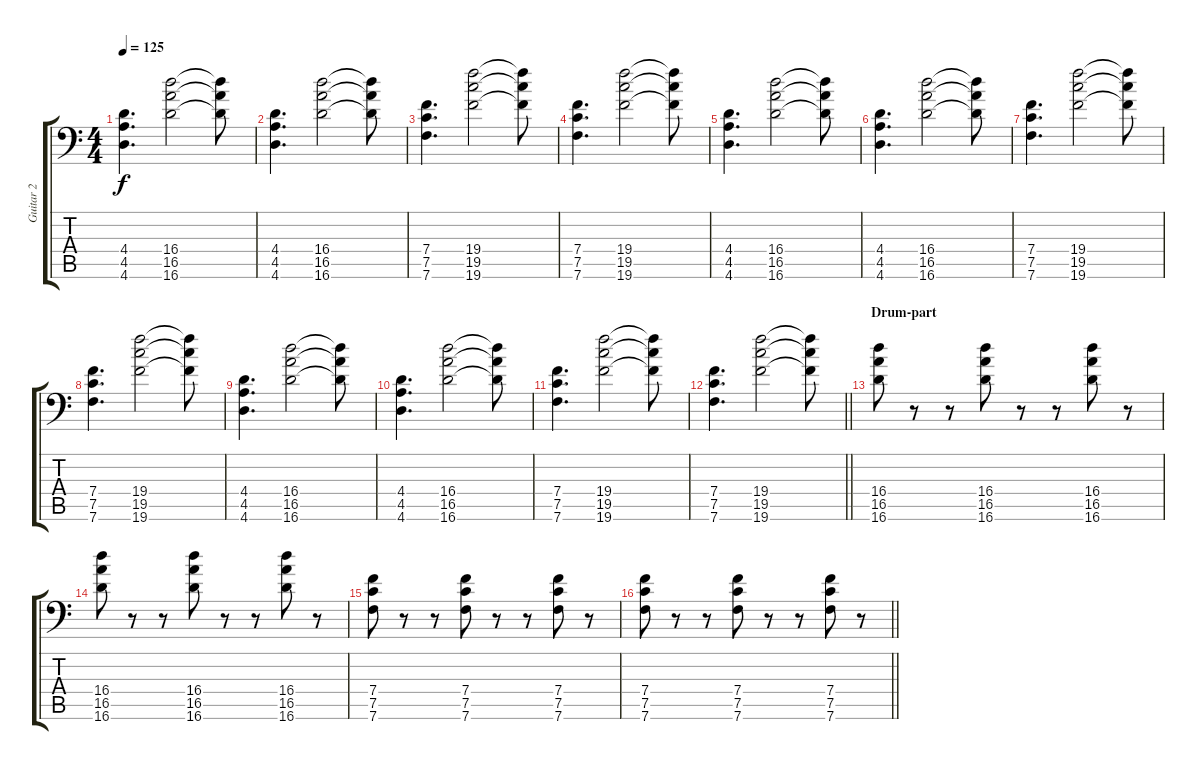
\track ("Guitar 2" "Guitar 2") {instrument electricguitarclean}
\staff {score tabs}
\tuning (C4 G3 Eb3 Bb2 F2 Bb1) {hide}
\ts (4 4)
\tempo 125
\clef f4
\ks c
(4.4 4.5 4.6).4{d dy f} (16.4 16.5 16.6).2 (16.4{t} 16.5{t} 16.6{t}).8 |
(4.4 4.5 4.6).4{d} (16.4 16.5 16.6).2 (16.4{t} 16.5{t} 16.6{t}).8 |
(7.4 7.5 7.6).4{d} (19.4 19.5 19.6).2 (19.4{t} 19.5{t} 19.6{t}).8 |
(7.4 7.5 7.6).4{d} (19.4 19.5 19.6).2 (19.4{t} 19.5{t} 19.6{t}).8 |
(4.4 4.5 4.6).4{d} (16.4 16.5 16.6).2 (16.4{t} 16.5{t} 16.6{t}).8 |
(4.4 4.5 4.6).4{d} (16.4 16.5 16.6).2 (16.4{t} 16.5{t} 16.6{t}).8 |
(7.4 7.5 7.6).4{d} (19.4 19.5 19.6).2 (19.4{t} 19.5{t} 19.6{t}).8 |
(7.4 7.5 7.6).4{d} (19.4 19.5 19.6).2 (19.4{t} 19.5{t} 19.6{t}).8 |
(4.4 4.5 4.6).4{d} (16.4 16.5 16.6).2 (16.4{t} 16.5{t} 16.6{t}).8 |
(4.4 4.5 4.6).4{d} (16.4 16.5 16.6).2 (16.4{t} 16.5{t} 16.6{t}).8 |
(7.4 7.5 7.6).4{d} (19.4 19.5 19.6).2 (19.4{t} 19.5{t} 19.6{t}).8 |
\barLineRight lightlight
(7.4 7.5 7.6).4{d} (19.4 19.5 19.6).2 (19.4{t} 19.5{t} 19.6{t}).8 |
\section ("" "Drum-part")
(16.4 16.5 16.6).8 r.8 r.8 (16.4 16.5 16.6).8 r.8 r.8 (16.4 16.5 16.6).8 r.8 |
(16.4 16.5 16.6).8 r.8 r.8 (16.4 16.5 16.6).8 r.8 r.8 (16.4 16.5 16.6).8 r.8 |
(7.4 7.5 7.6).8 r.8 r.8 (7.4 7.5 7.6).8 r.8 r.8 (7.4 7.5 7.6).8 r.8 |
\barLineRight lightlight
(7.4 7.5 7.6).8 r.8 r.8 (7.4 7.5 7.6).8 r.8 r.8 (7.4 7.5 7.6).8 r.8
